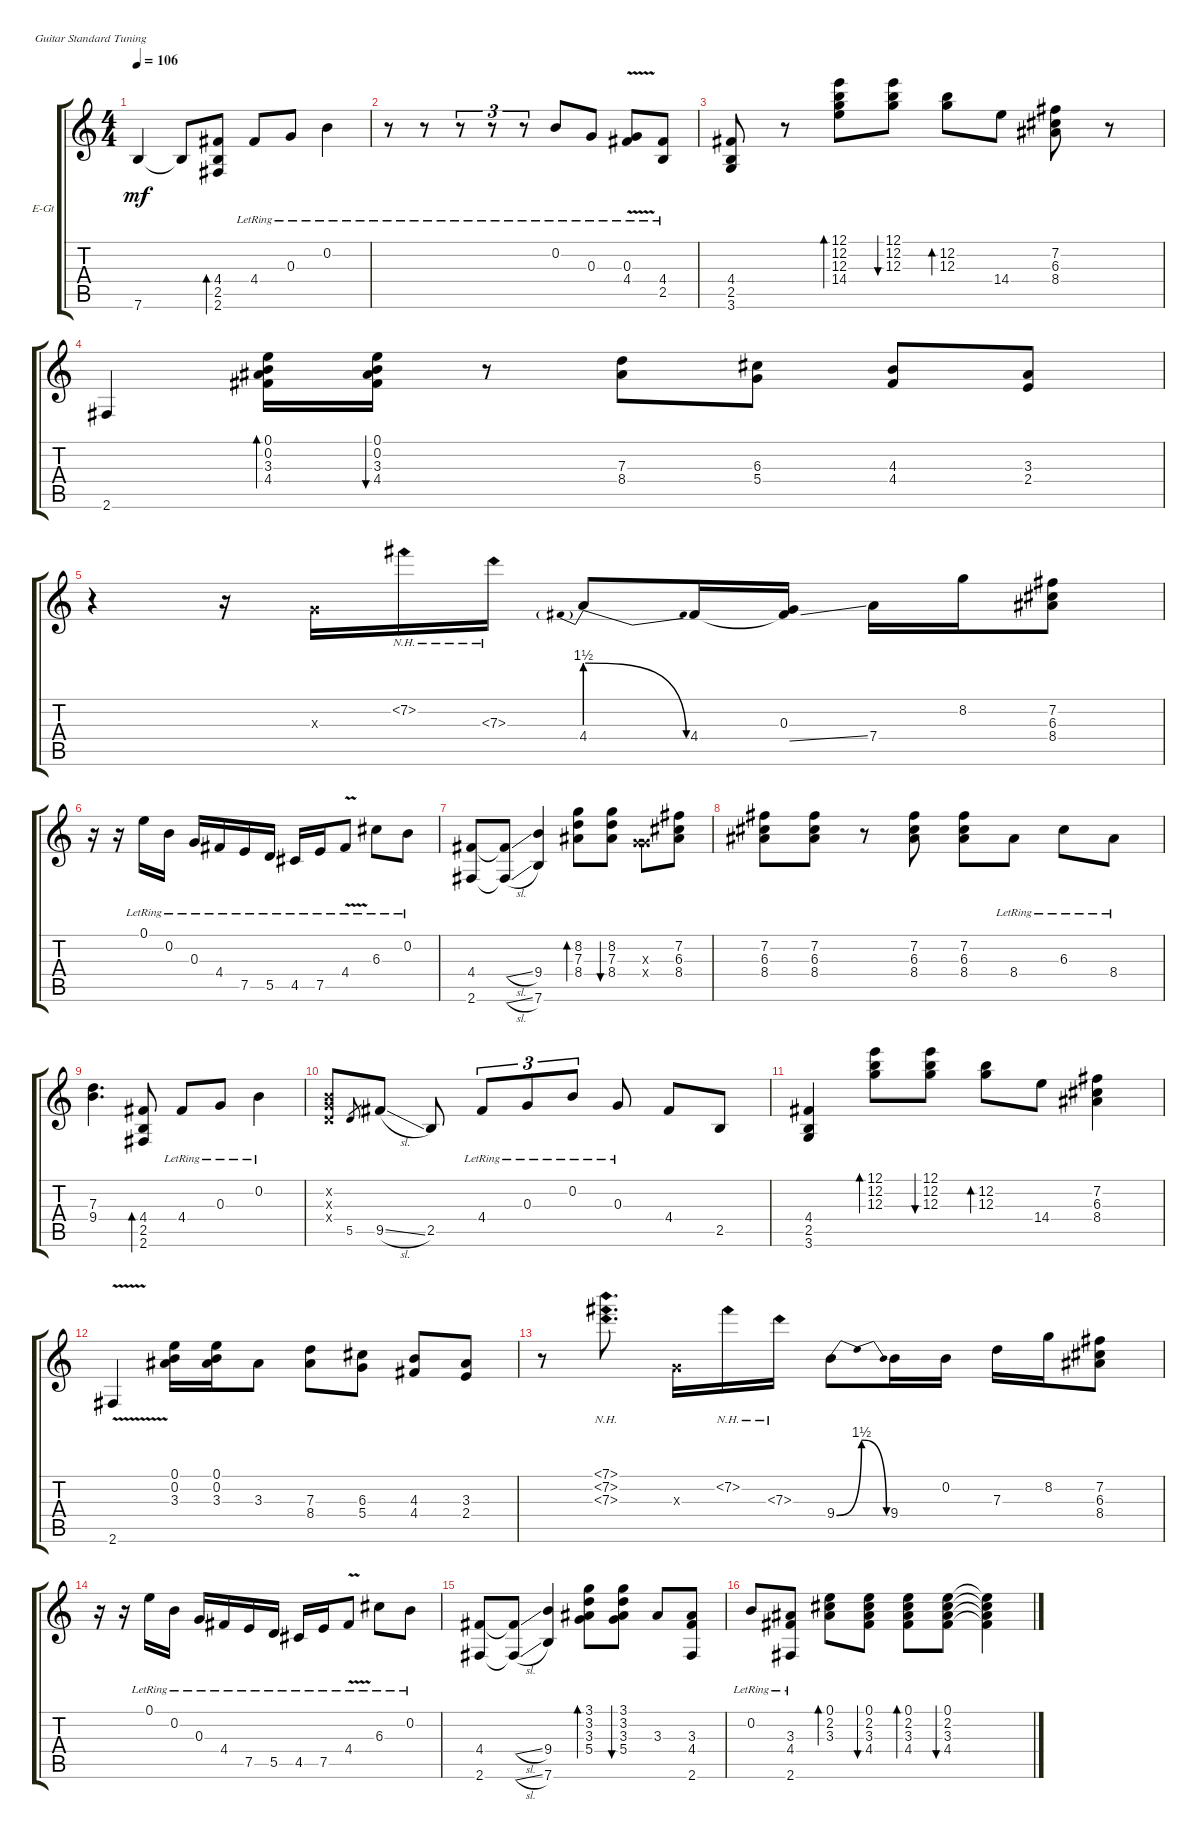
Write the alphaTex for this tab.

\defaultSystemsLayout 4
\bracketExtendMode groupsimilarinstruments
\firstSystemTrackNameOrientation horizontal
\otherSystemsTrackNameOrientation horizontal
\track ("Electric Guitar" "E-Gt") {instrument electricguitarclean}
\staff {score tabs}
\tuning (E4 B3 G3 D3 A2 E2)
\ts (4 4)
\tempo 106
\clef g2
\ks c
7.6.4{dy mf} 7.6{t}.8 (2.6 2.5 4.4).8{bd 127} 4.4{lr}.8 0.3{lr}.8 0.2{lr}.4 |
r.8 r.8 r.8{tu (3 2)} r.8{tu (3 2)} r.8{tu (3 2)} 0.2{lr}.8 0.3{lr}.8 (4.4{v lr} 0.3).8 (2.5{lr} 4.4).8 |
(3.6 2.5 4.4).8 r.8 (14.4 12.3 12.2 12.1).8{bd 126} (12.2 12.1 12.3).8{bu 108} (12.3 12.2).8{bd 107} 14.4.8 (8.4 6.3 7.2).8 r.8 |
2.6.4 (3.3 4.4 0.2 0.1).16{bd 75} (3.3 4.4 0.2 0.1).16{bu 75} r.8 (8.4 7.3).8 (5.4 6.3).8 (4.4 4.3).8 (2.4 3.3).8 |
r.4 r.16 0.3{x}.16 7.2{nh}.16 7.3{nh}.16 4.4{be (prebendrelease 0 6 5.3999999999999995 0)}.8 4.4.16 (0.3 4.4{ss t}).16 7.4.16 8.2.16 (6.3 8.4 7.2).8 |
r.16 r.16 0.1{lr}.16 0.2{lr}.16 0.3{lr}.16 4.4{lr}.16 7.5{lr}.16 5.5{lr}.16 4.5{lr}.16 7.5{lr}.16 4.4{v lr}.8 6.3{lr}.8 0.2{lr}.8 |
(2.6 4.4).8 (4.4{sl t} 2.6{sl t}).8 (7.6 9.4).4 (8.4 7.3 8.2).8{bd 107} (8.4 7.3 8.2).8{bu 156} (5.4{x} 0.3{x}).8 (8.4 6.3 7.2).8 |
(8.4 6.3 7.2).8 (8.4 6.3 7.2).8 r.8 (8.4 6.3 7.2).8 (8.4 6.3 7.2).8 8.4{lr}.8 6.3{lr}.8 8.4{lr}.8 |
(9.4 7.3).4{d} (2.6 2.5 4.4).8{bd 156} 4.4{lr}.8 0.3{lr}.8 0.2{lr}.4 |
(0.4{x} 0.3{x} 0.2{x}).8 5.5.8{gr} 9.5{sl}.8 2.5.8 4.4{lr}.8{tu (3 2)} 0.3{lr}.8{tu (3 2)} 0.2{lr}.8{tu (3 2)} 0.3{lr}.8 4.4.8 2.5.8 |
(3.6 2.5 4.4).4 (12.1 12.2 12.3).8{bd 156} (12.1 12.2 12.3).8{bu 156} (12.2 12.3).8{bd 156} 14.4.8 (8.4 6.3 7.2).4 |
2.6{v}.4 (3.3 0.2 0.1).16 (3.3 0.2 0.1).16 3.3.8 (8.4 7.3).8 (5.4 6.3).8 (4.4 4.3).8 (2.4 3.3).8 |
r.8 (7.3{nh} 7.2{nh} 7.1{nh}).8{d} 0.3{x}.16 7.2{nh}.16 7.3{nh}.16 9.4{be (bendrelease 0 0 9.6 6 20.4 6 39 0)}.8 9.4.16 0.2.16 7.3.16 8.2.16 (8.4 6.3 7.2).8 |
r.16 r.16 0.1{lr}.16 0.2{lr}.16 0.3{lr}.16 4.4{lr}.16 7.5{lr}.16 5.5{lr}.16 4.5{lr}.16 7.5{lr}.16 4.4{v lr}.8 6.3{lr}.8 0.2{lr}.8 |
(2.6 4.4).8 (4.4{sl t} 2.6{sl t}).8 (7.6 9.4).4 (5.4 3.3 3.2 3.1).8{bd 107} (5.4 3.3 3.2 3.1).8{bu 107} 3.3.8 (2.6 4.4 3.3).8 |
0.2{lr}.8 (3.3{lr} 4.4 2.6).8 (0.1 2.2 3.3).8{bd 156} (0.1 2.2 3.3 4.4).8{bu 156} (0.1 2.2 3.3 4.4).8{bd 156} (0.1 2.2 3.3 4.4).8{bu 156} (4.4{t} 3.3{t} 2.2{t} 0.1{t}).4
